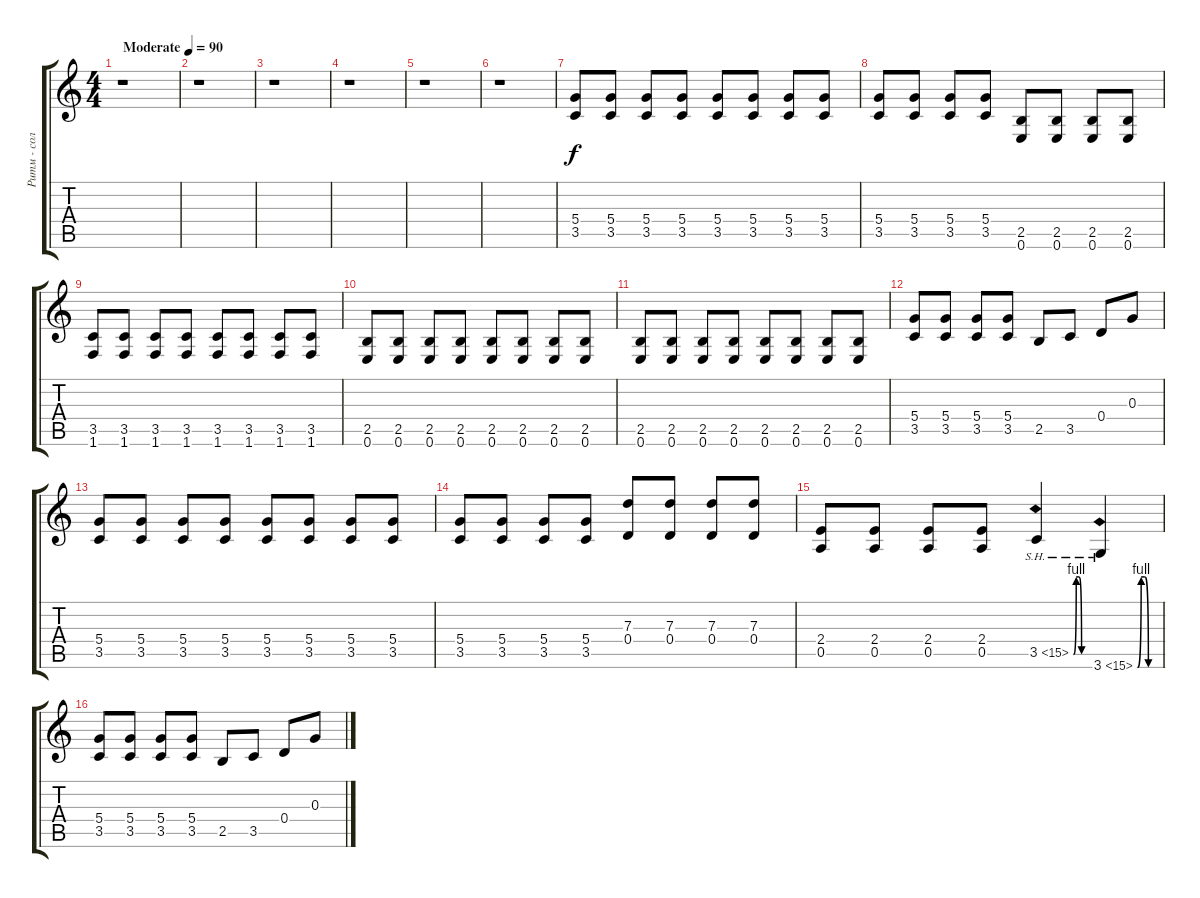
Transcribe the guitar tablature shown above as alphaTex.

\track ("Ритм - соло (Я)" "Ритм - сол") {instrument distortionguitar}
\staff {score tabs}
\tuning (E4 B3 G3 D3 A2 E2) {hide}
\ts (4 4)
\tempo (90 "Moderate")
\clef g2
\ks c
r.1{dy f instrument distortionguitar} |
r.1 |
r.1 |
r.1 |
r.1 |
r.1 |
(5.4 3.5).8 (5.4 3.5).8 (5.4 3.5).8 (5.4 3.5).8 (5.4 3.5).8 (5.4 3.5).8 (5.4 3.5).8 (5.4 3.5).8 |
(5.4 3.5).8 (5.4 3.5).8 (5.4 3.5).8 (5.4 3.5).8 (2.5 0.6).8 (2.5 0.6).8 (2.5 0.6).8 (2.5 0.6).8 |
(3.5 1.6).8 (3.5 1.6).8 (3.5 1.6).8 (3.5 1.6).8 (3.5 1.6).8 (3.5 1.6).8 (3.5 1.6).8 (3.5 1.6).8 |
(2.5 0.6).8 (2.5 0.6).8 (2.5 0.6).8 (2.5 0.6).8 (2.5 0.6).8 (2.5 0.6).8 (2.5 0.6).8 (2.5 0.6).8 |
(2.5 0.6).8 (2.5 0.6).8 (2.5 0.6).8 (2.5 0.6).8 (2.5 0.6).8 (2.5 0.6).8 (2.5 0.6).8 (2.5 0.6).8 |
(5.4 3.5).8 (5.4 3.5).8 (5.4 3.5).8 (5.4 3.5).8 2.5.8 3.5.8 0.4.8 0.3.8 |
(5.4 3.5).8 (5.4 3.5).8 (5.4 3.5).8 (5.4 3.5).8 (5.4 3.5).8 (5.4 3.5).8 (5.4 3.5).8 (5.4 3.5).8 |
(5.4 3.5).8 (5.4 3.5).8 (5.4 3.5).8 (5.4 3.5).8 (7.3 0.4).8 (7.3 0.4).8 (7.3 0.4).8 (7.3 0.4).8 |
(2.4 0.5).8 (2.4 0.5).8 (2.4 0.5).8 (2.4 0.5).8 3.5{be (custom 0 0 10 4 20 4 30 0 60 0) sh 12}.4 3.6{be (custom 0 0 10 4 20 4 30 0 60 0) sh 12}.4 |
(5.4 3.5).8 (5.4 3.5).8 (5.4 3.5).8 (5.4 3.5).8 2.5.8 3.5.8 0.4.8 0.3.8
